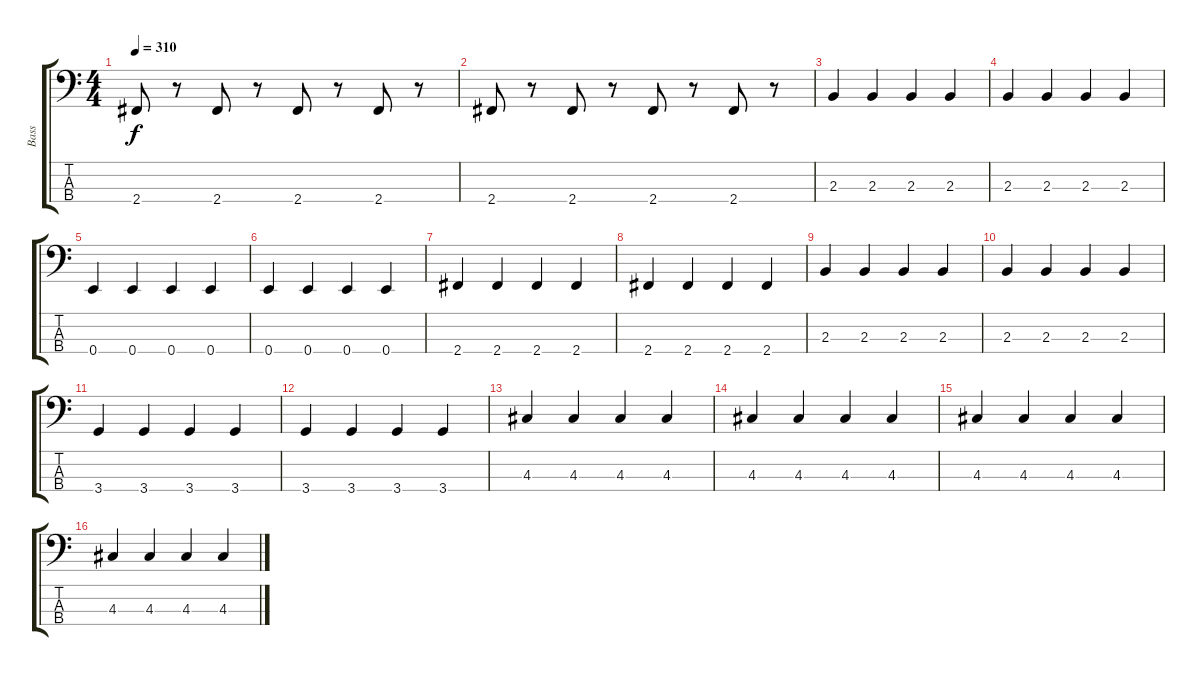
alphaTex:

\track ("Bass" "Bass") {instrument electricbassfinger}
\staff {score tabs}
\tuning (G2 D2 A1 E1) {hide}
\ts (4 4)
\tempo 310
\clef f4
\ks c
2.4.8{dy f} r.8 2.4.8 r.8 2.4.8 r.8 2.4.8 r.8 |
2.4.8 r.8 2.4.8 r.8 2.4.8 r.8 2.4.8 r.8 |
2.3.4 2.3.4 2.3.4 2.3.4 |
2.3.4 2.3.4 2.3.4 2.3.4 |
0.4.4 0.4.4 0.4.4 0.4.4 |
0.4.4 0.4.4 0.4.4 0.4.4 |
2.4.4 2.4.4 2.4.4 2.4.4 |
2.4.4 2.4.4 2.4.4 2.4.4 |
2.3.4 2.3.4 2.3.4 2.3.4 |
2.3.4 2.3.4 2.3.4 2.3.4 |
3.4.4 3.4.4 3.4.4 3.4.4 |
3.4.4 3.4.4 3.4.4 3.4.4 |
4.3.4 4.3.4 4.3.4 4.3.4 |
4.3.4 4.3.4 4.3.4 4.3.4 |
4.3.4 4.3.4 4.3.4 4.3.4 |
4.3.4 4.3.4 4.3.4 4.3.4
